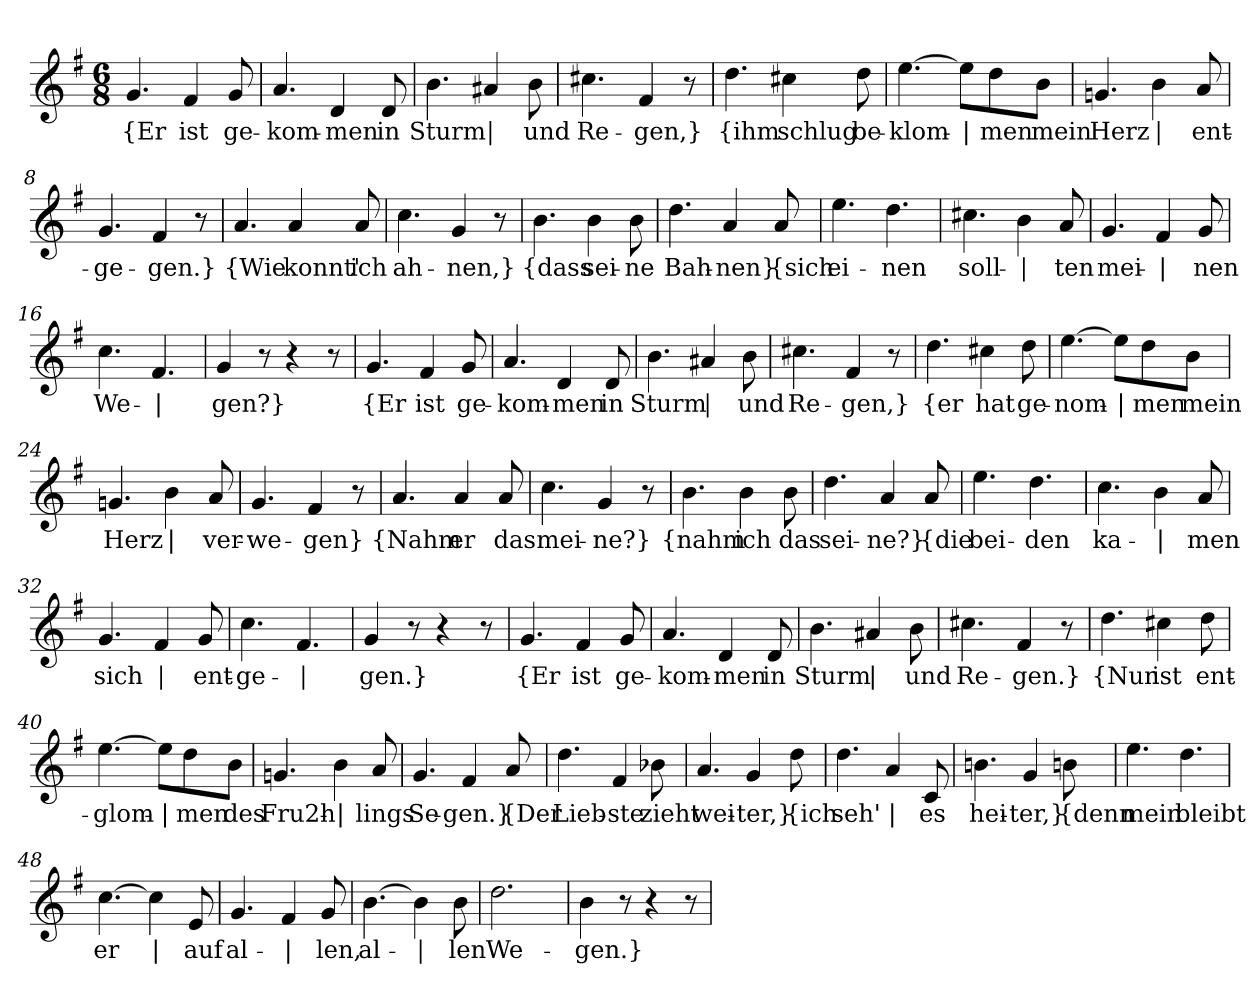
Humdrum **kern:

**kern	**text
*part1	*part1
*staff1	*staff1
*clefG2	*
*k[f#]	*
*M6/8	*
=1	=1
!	!LO:LY:b
4.g/	{Er
!	!LO:LY:b
4f#/	ist
!	!LO:LY:b
8g/	ge-
=2	=2
!	!LO:LY:b
4.a/	-kom-
!	!LO:LY:b
4d/	-men
!	!LO:LY:b
8d/	in
=3	=3
!	!LO:LY:b
4.b\	Sturm
!	!LO:LY:b
4a#X/	|
!	!LO:LY:b
8b\	und
=4	=4
!	!LO:LY:b
4.cc#X\	Re-
!	!LO:LY:b
4f#/	-gen,}
8r	.
=5	=5
!	!LO:LY:b
4.dd\	{ihm
!	!LO:LY:b
4cc#X\	schlug
!	!LO:LY:b
8dd\	be-
=6	=6
!	!LO:LY:b
[4.ee\	-klom-
!	!LO:LY:b
8ee\L]	|
!	!LO:LY:b
8dd\	-men
!	!LO:LY:b
8b\J	mein
=7	=7
!	!LO:LY:b
4.gn/	Herz
!	!LO:LY:b
4b\	|
!	!LO:LY:b
8a/	ent-
!!LO:LB:g=z
=8	=8
!	!LO:LY:b
4.g/	-ge-
!	!LO:LY:b
4f#/	-gen.}
8r	.
=9	=9
!	!LO:LY:b
4.a/	{Wie
!	!LO:LY:b
4a/	konnt'
!	!LO:LY:b
8a/	ich
=10	=10
!	!LO:LY:b
4.cc\	ah-
!	!LO:LY:b
4g/	-nen,}
8r	.
=11	=11
!	!LO:LY:b
4.b\	{dass
!	!LO:LY:b
4b\	sei-
!	!LO:LY:b
8b\	-ne
=12	=12
!	!LO:LY:b
4.dd\	Bah-
!	!LO:LY:b
4a/	-nen}
!	!LO:LY:b
8a/	{sich
=13	=13
!	!LO:LY:b
4.ee\	ei-
!	!LO:LY:b
4.dd\	-nen
=14	=14
!	!LO:LY:b
4.cc#X\	soll-
!	!LO:LY:b
4b\	|
!	!LO:LY:b
8a/	-ten
!!LO:LB:g=z
=15	=15
!	!LO:LY:b
4.g/	mei-
!	!LO:LY:b
4f#/	|
!	!LO:LY:b
8g/	-nen
=16	=16
!	!LO:LY:b
4.cc\	We-
!	!LO:LY:b
4.f#/	|
=17	=17
!	!LO:LY:b
4g/	-gen?}
8r	.
4r	.
8r	.
=18	=18
!	!LO:LY:b
4.g/	{Er
!	!LO:LY:b
4f#/	ist
!	!LO:LY:b
8g/	ge-
=19	=19
!	!LO:LY:b
4.a/	-kom-
!	!LO:LY:b
4d/	-men
!	!LO:LY:b
8d/	in
=20	=20
!	!LO:LY:b
4.b\	Sturm
!	!LO:LY:b
4a#X/	|
!	!LO:LY:b
8b\	und
=21	=21
!	!LO:LY:b
4.cc#X\	Re-
!	!LO:LY:b
4f#/	-gen,}
8r	.
=22	=22
!	!LO:LY:b
4.dd\	{er
!	!LO:LY:b
4cc#X\	hat
!	!LO:LY:b
8dd\	ge-
!!LO:LB:g=z
=23	=23
!	!LO:LY:b
[4.ee\	-nom-
!	!LO:LY:b
8ee\L]	|
!	!LO:LY:b
8dd\	-men
!	!LO:LY:b
8b\J	mein
=24	=24
!	!LO:LY:b
4.gn/	Herz
!	!LO:LY:b
4b\	|
!	!LO:LY:b
8a/	ver-
=25	=25
!	!LO:LY:b
4.g/	-we-
!	!LO:LY:b
4f#/	-gen}
8r	.
=26	=26
!	!LO:LY:b
4.a/	{Nahm
!	!LO:LY:b
4a/	er
!	!LO:LY:b
8a/	das
=27	=27
!	!LO:LY:b
4.cc\	mei-
!	!LO:LY:b
4g/	-ne?}
8r	.
=28	=28
!	!LO:LY:b
4.b\	{nahm
!	!LO:LY:b
4b\	ich
!	!LO:LY:b
8b\	das
=29	=29
!	!LO:LY:b
4.dd\	sei-
!	!LO:LY:b
4a/	-ne?}
!	!LO:LY:b
8a/	{die
!!LO:LB:g=z
=30	=30
!	!LO:LY:b
4.ee\	bei-
!	!LO:LY:b
4.dd\	-den
=31	=31
!	!LO:LY:b
4.cc\	ka-
!	!LO:LY:b
4b\	|
!	!LO:LY:b
8a/	-men
=32	=32
!	!LO:LY:b
4.g/	sich
!	!LO:LY:b
4f#/	|
!	!LO:LY:b
8g/	ent-
=33	=33
!	!LO:LY:b
4.cc\	-ge-
!	!LO:LY:b
4.f#/	|
=34	=34
!	!LO:LY:b
4g/	-gen.}
8r	.
4r	.
8r	.
=35	=35
!	!LO:LY:b
4.g/	{Er
!	!LO:LY:b
4f#/	ist
!	!LO:LY:b
8g/	ge-
=36	=36
!	!LO:LY:b
4.a/	-kom-
!	!LO:LY:b
4d/	-men
!	!LO:LY:b
8d/	in
=37	=37
!	!LO:LY:b
4.b\	Sturm
!	!LO:LY:b
4a#X/	|
!	!LO:LY:b
8b\	und
!!LO:LB:g=z
=38	=38
!	!LO:LY:b
4.cc#X\	Re-
!	!LO:LY:b
4f#/	-gen.}
8r	.
=39	=39
!	!LO:LY:b
4.dd\	{Nun
!	!LO:LY:b
4cc#X\	ist
!	!LO:LY:b
8dd\	ent-
=40	=40
!	!LO:LY:b
[4.ee\	-glom-
!	!LO:LY:b
8ee\L]	|
!	!LO:LY:b
8dd\	-men
!	!LO:LY:b
8b\J	des
=41	=41
!	!LO:LY:b
4.gn/	Fru2h-
!	!LO:LY:b
4b\	|
!	!LO:LY:b
8a/	-lings
=42	=42
!	!LO:LY:b
4.g/	Se-
!	!LO:LY:b
4f#/	-gen.}
!	!LO:LY:b
8a/	{Der
=43	=43
!	!LO:LY:b
4.dd\	Lieb-
!	!LO:LY:b
4f#/	-ste
!	!LO:LY:b
8b-X\	zieht
!!LO:LB:g=z
=44	=44
!	!LO:LY:b
4.a/	wei-
!	!LO:LY:b
4g/	-ter,}
!	!LO:LY:b
8dd\	{ich
=45	=45
!	!LO:LY:b
4.dd\	seh'
!	!LO:LY:b
4a/	|
!	!LO:LY:b
8c/	es
=46	=46
!	!LO:LY:b
4.bn\	hei-
!	!LO:LY:b
4g/	-ter,}
!	!LO:LY:b
8bn\	{denn
=47	=47
!	!LO:LY:b
4.ee\	mein
!	!LO:LY:b
4.dd\	bleibt
=48	=48
!	!LO:LY:b
[4.cc\	er
!	!LO:LY:b
4cc\]	|
!	!LO:LY:b
8e/	auf
=49	=49
!	!LO:LY:b
4.g/	al-
!	!LO:LY:b
4f#/	|
!	!LO:LY:b
8g/	-len,
=50	=50
!	!LO:LY:b
[4.b\	al-
!	!LO:LY:b
4b\]	|
!	!LO:LY:b
8b\	-len
=51	=51
!	!LO:LY:b
2.dd\	We-
!!LO:LB:g=z
=52	=52
!	!LO:LY:b
4b\	-gen.}
8r	.
4r	.
8r	.
=	=
*-	*-
